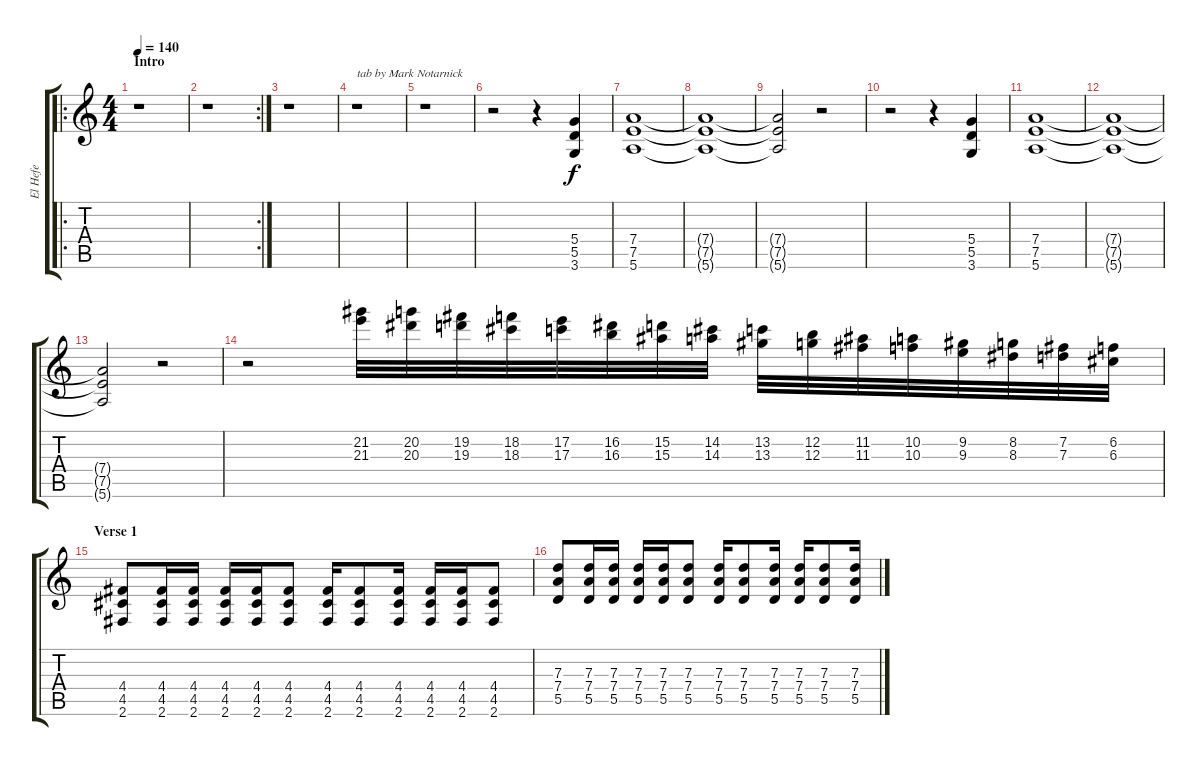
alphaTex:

\track ("El Hefe" "El Hefe") {instrument overdrivenguitar}
\staff {score tabs}
\tuning (E4 B3 G3 D3 A2 E2) {hide}
\ro
\ts (4 4)
\section ("" "Intro")
\tempo 140
\clef g2
\ks c
r.1{dy f instrument overdrivenguitar} |
\rc 2
r.1 |
r.1 |
r.1{txt "tab by Mark Notarnick"} |
r.1 |
r.2 r.4 (5.4 5.5 3.6).4 |
(7.4 7.5 5.6).1 |
(7.4{t} 7.5{t} 5.6{t}).1 |
(7.4{t} 7.5{t} 5.6{t}).2 r.2 |
r.2 r.4 (5.4 5.5 3.6).4 |
(7.4 7.5 5.6).1 |
(7.4{t} 7.5{t} 5.6{t}).1 |
(7.4{t} 7.5{t} 5.6{t}).2 r.2 |
r.2 (21.2 21.3).32 (20.2 20.3).32 (19.2 19.3).32 (18.2 18.3).32 (17.2 17.3).32 (16.2 16.3).32 (15.2 15.3).32 (14.2 14.3).32 (13.2 13.3).32 (12.2 12.3).32 (11.2 11.3).32 (10.2 10.3).32 (9.2 9.3).32 (8.2 8.3).32 (7.2 7.3).32 (6.2 6.3).32 |
\section ("" "Verse 1")
(4.4 4.5 2.6).8 (4.4 4.5 2.6).16 (4.4 4.5 2.6).16 (4.4 4.5 2.6).16 (4.4 4.5 2.6).16 (4.4 4.5 2.6).8 (4.4 4.5 2.6).16 (4.4 4.5 2.6).8 (4.4 4.5 2.6).16 (4.4 4.5 2.6).16 (4.4 4.5 2.6).16 (4.4 4.5 2.6).8 |
(7.3 7.4 5.5).8 (7.3 7.4 5.5).16 (7.3 7.4 5.5).16 (7.3 7.4 5.5).16 (7.3 7.4 5.5).16 (7.3 7.4 5.5).8 (7.3 7.4 5.5).16 (7.3 7.4 5.5).8 (7.3 7.4 5.5).16 (7.3 7.4 5.5).16 (7.3 7.4 5.5).8 (7.3 7.4 5.5).16
